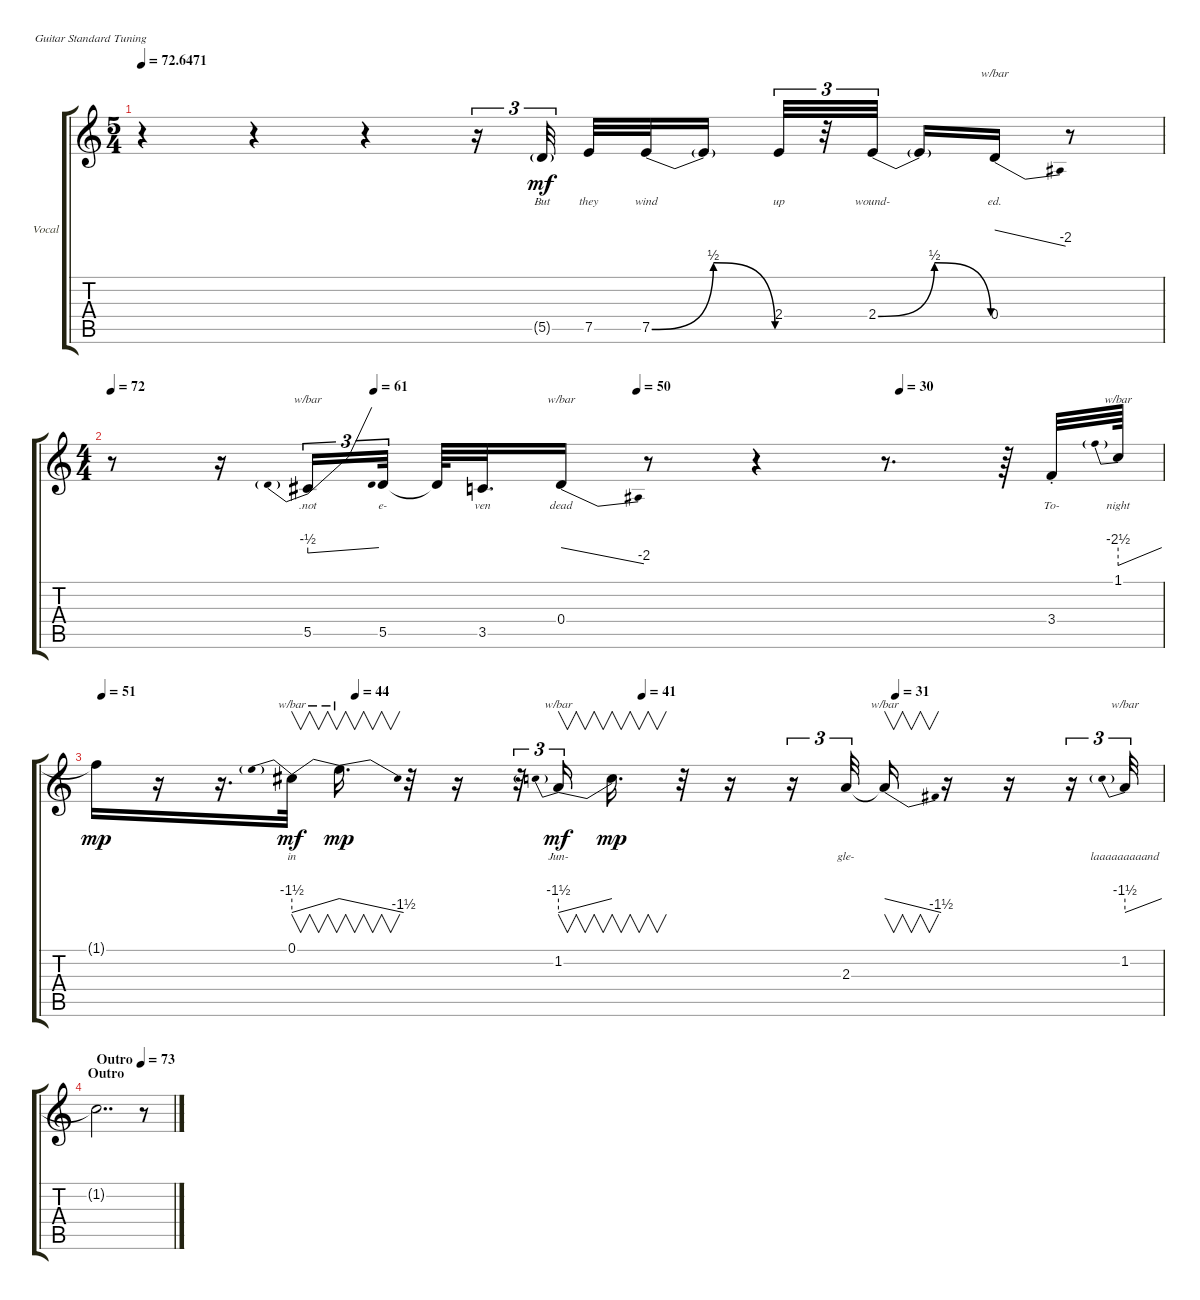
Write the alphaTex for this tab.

\defaultSystemsLayout 4
\bracketExtendMode groupsimilarinstruments
\firstSystemTrackNameOrientation horizontal
\otherSystemsTrackNameOrientation horizontal
\track ("Vocal" "Vocal") {instrument electricguitarclean}
\staff {score tabs}
\tuning (E4 B3 G3 D3 A2 E2)
\ts (5 4)
\tempo
72.6471
\accidentals auto
\clef g2
\ottava regular
\simile none
\ks aminor
r.4{dy mf} r.4 r.4 r.16{tu (3 2)} 5.5{g}.32{tu (3 2) lyrics (0 "But") lyrics (1 "") lyrics (2 "") lyrics (3 "") lyrics (4 "")} 7.5.32{lyrics (0 "they") lyrics (1 "") lyrics (2 "") lyrics (3 "") lyrics (4 "")} 7.5{be (bendrelease 0 0 10.2 2 41.4 2 59.4 0)}.32{lyrics (0 "wind") lyrics (1 "") lyrics (2 "") lyrics (3 "") lyrics (4 "")} 7.5{t}.16{lyrics (0 "") lyrics (1 "") lyrics (2 "") lyrics (3 "") lyrics (4 "")} 2.4.32{tu (3 2) lyrics (0 "up") lyrics (1 "") lyrics (2 "") lyrics (3 "") lyrics (4 "")} r.32{tu (3 2)} 2.4{be (bendrelease 0 0 11.4 2 44.4 2 59.4 0)}.32{tu (3 2) lyrics (0 "wound-") lyrics (1 "") lyrics (2 "") lyrics (3 "") lyrics (4 "")} 2.4{t}.16{lyrics (0 "") lyrics (1 "") lyrics (2 "") lyrics (3 "") lyrics (4 "")} 0.4.16{tbe (dive default 25.8 0 51.6 -8) lyrics (0 "ed.") lyrics (1 "") lyrics (2 "") lyrics (3 "") lyrics (4 "")} r.8 |
\ts (4 4)
\tempo 72
\tempo (61 0.25)
\tempo (50 0.5)
\tempo (30 0.75)
r.8 r.16 5.5.16{tu (3 2) tbe (predivedive default 0 -2 13.2 0) lyrics (0 ".not") lyrics (1 "") lyrics (2 "") lyrics (3 "") lyrics (4 "")} 5.5.32{tu (3 2) lyrics (0 "e-") lyrics (1 "") lyrics (2 "") lyrics (3 "") lyrics (4 "")} 5.5{t}.64{lyrics (0 "") lyrics (1 "") lyrics (2 "") lyrics (3 "") lyrics (4 "")} 3.5.32{d lyrics (0 "ven") lyrics (1 "") lyrics (2 "") lyrics (3 "") lyrics (4 "")} 0.4.16{tbe (dive default 35.4 0 54 -8) lyrics (0 "dead") lyrics (1 "") lyrics (2 "") lyrics (3 "") lyrics (4 "")} r.8 r.4 r.8{d} r.64 3.4{st}.32{lyrics (0 "To-") lyrics (1 "") lyrics (2 "") lyrics (3 "") lyrics (4 "")} 1.1.64{tbe (predivedive default 0 -10 20.4 0) lyrics (0 "night") lyrics (1 "") lyrics (2 "") lyrics (3 "") lyrics (4 "")} |
\tempo (51 0.00625)
\tempo (44 0.24375)
\tempo (41 0.5125)
\tempo (31 0.75)
1.1{t}.16{lyrics (0 "") lyrics (1 "") lyrics (2 "") lyrics (3 "") lyrics (4 "") dy mp} r.16 r.16{d} 0.1.32{v tbe (predivedive default 0 -6 18.599999999999998 0) lyrics (0 "in") lyrics (1 "") lyrics (2 "") lyrics (3 "") lyrics (4 "") dy mf} 0.1{t}.16{v d tbe (dive default 30 0 59.4 -6) lyrics (0 "") lyrics (1 "") lyrics (2 "") lyrics (3 "") lyrics (4 "") dy mp} r.32 r.16 r.32{tu (3 2)} 1.2.16{v tu (3 2) tbe (predivedive default 0 -6 21 0) lyrics (0 "Jun-") lyrics (1 "") lyrics (2 "") lyrics (3 "") lyrics (4 "") dy mf} 1.2{t}.16{v d lyrics (0 "") lyrics (1 "") lyrics (2 "") lyrics (3 "") lyrics (4 "") dy mp} r.32 r.16 r.16{tu (3 2)} 2.3.32{tu (3 2) lyrics (0 "gle-") lyrics (1 "") lyrics (2 "") lyrics (3 "") lyrics (4 "")} 2.3{t}.16{v tbe (dive default 32.4 0 59.4 -6) lyrics (0 "") lyrics (1 "") lyrics (2 "") lyrics (3 "") lyrics (4 "")} r.16 r.16 r.16{tu (3 2)} 1.2.32{tu (3 2) tbe (predivedive default 0 -6 30 0) lyrics (0 "laaaaaaaaand") lyrics (1 "") lyrics (2 "") lyrics (3 "") lyrics (4 "")} |
\section ("" "Outro")
\tempo (73 "Outro")
1.2{t}.2{dd lyrics (0 "") lyrics (1 "") lyrics (2 "") lyrics (3 "") lyrics (4 "")} r.8
